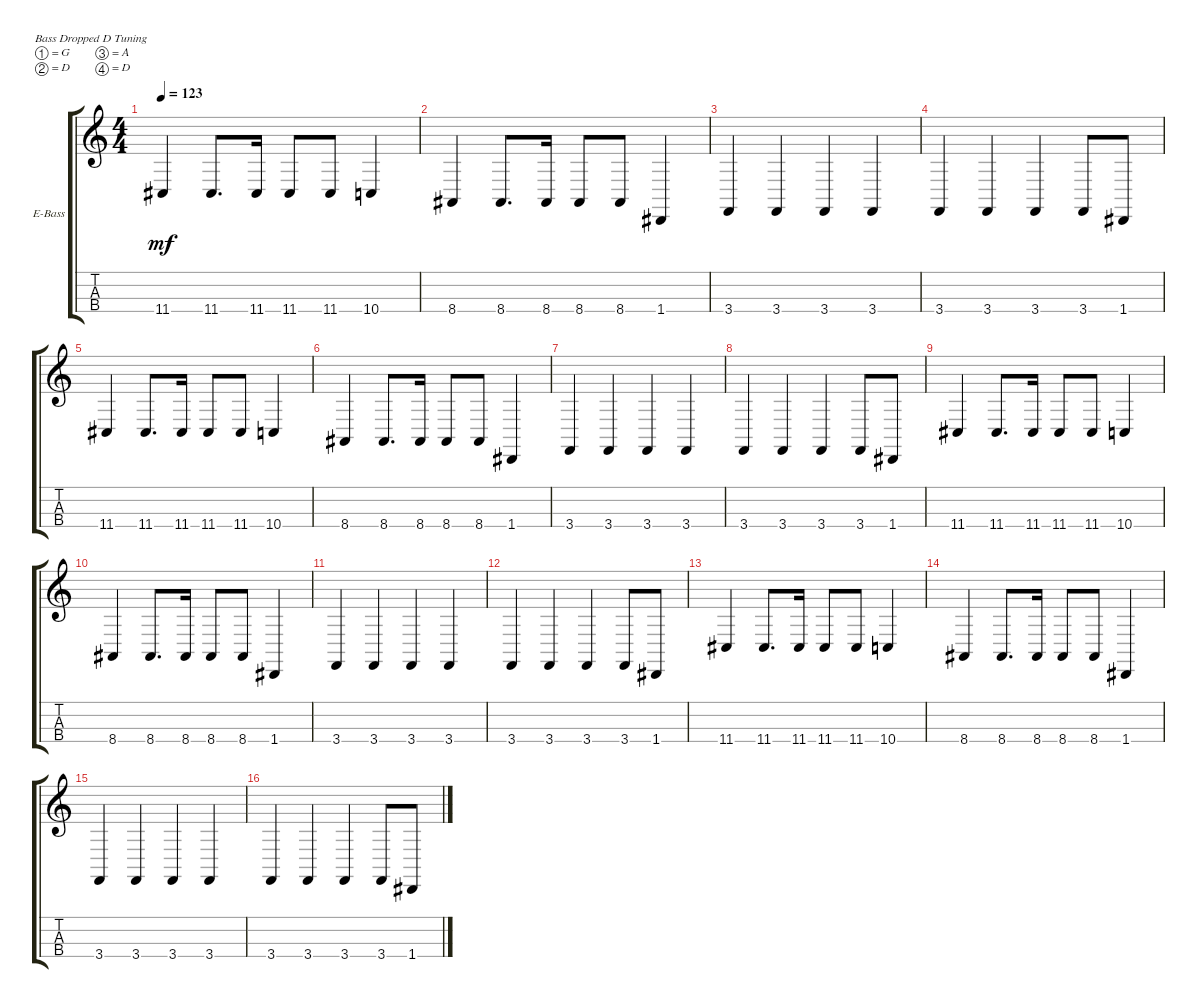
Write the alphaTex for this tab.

\defaultSystemsLayout 4
\bracketExtendMode groupsimilarinstruments
\firstSystemTrackNameOrientation horizontal
\otherSystemsTrackNameOrientation horizontal
\track ("Electric Bass" "E-Bass") {instrument electricbassfinger}
\staff {score tabs}
\tuning (G2 D2 A1 D1)
\ts (4 4)
\tempo 123
\clef g2
\ks c
11.4.4{dy mf} 11.4.8{d} 11.4.16 11.4.8 11.4.8 10.4.4 |
8.4.4 8.4.8{d} 8.4.16 8.4.8 8.4.8 1.4.4 |
3.4.4 3.4.4 3.4.4 3.4.4 |
3.4.4 3.4.4 3.4.4 3.4.8 1.4.8 |
11.4.4 11.4.8{d} 11.4.16 11.4.8 11.4.8 10.4.4 |
8.4.4 8.4.8{d} 8.4.16 8.4.8 8.4.8 1.4.4 |
3.4.4 3.4.4 3.4.4 3.4.4 |
3.4.4 3.4.4 3.4.4 3.4.8 1.4.8 |
11.4.4 11.4.8{d} 11.4.16 11.4.8 11.4.8 10.4.4 |
8.4.4 8.4.8{d} 8.4.16 8.4.8 8.4.8 1.4.4 |
3.4.4 3.4.4 3.4.4 3.4.4 |
3.4.4 3.4.4 3.4.4 3.4.8 1.4.8 |
11.4.4 11.4.8{d} 11.4.16 11.4.8 11.4.8 10.4.4 |
8.4.4 8.4.8{d} 8.4.16 8.4.8 8.4.8 1.4.4 |
3.4.4 3.4.4 3.4.4 3.4.4 |
3.4.4 3.4.4 3.4.4 3.4.8 1.4.8
